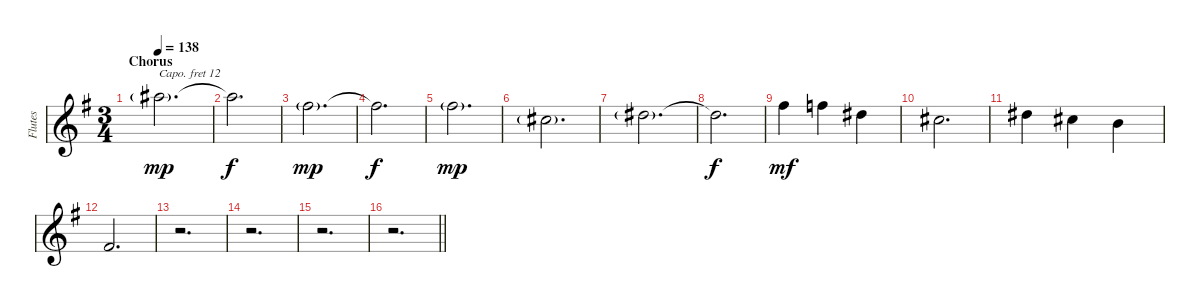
\track ("Flutes" "Flutes") {instrument flute}
\staff {score}
\capo 12
\tuning (Eb4 Bb3 Gb3 Db3 Ab2 Eb2) {hide}
\ts (3 4)
\section ("" "Chorus")
\tempo 138
\clef g2
\ks eminor
7.1{g}.2{d dy mp} |
7.1{t}.2{d dy f} |
3.1{g}.2{d dy mp} |
3.1{t}.2{d dy f} |
8.2{g}.2{d dy mp} |
7.3{g}.2{d} |
5.2{g}.2{d} |
5.2{t}.2{d dy f} |
8.2.4{dy mf} 7.2.4 5.2.4 |
3.2.2{d} |
5.2.4 7.3.4 5.3.4 |
5.4.2{d} |
r.2{d} |
r.2{d} |
r.2{d} |
\barLineRight lightlight
r.2{d}
